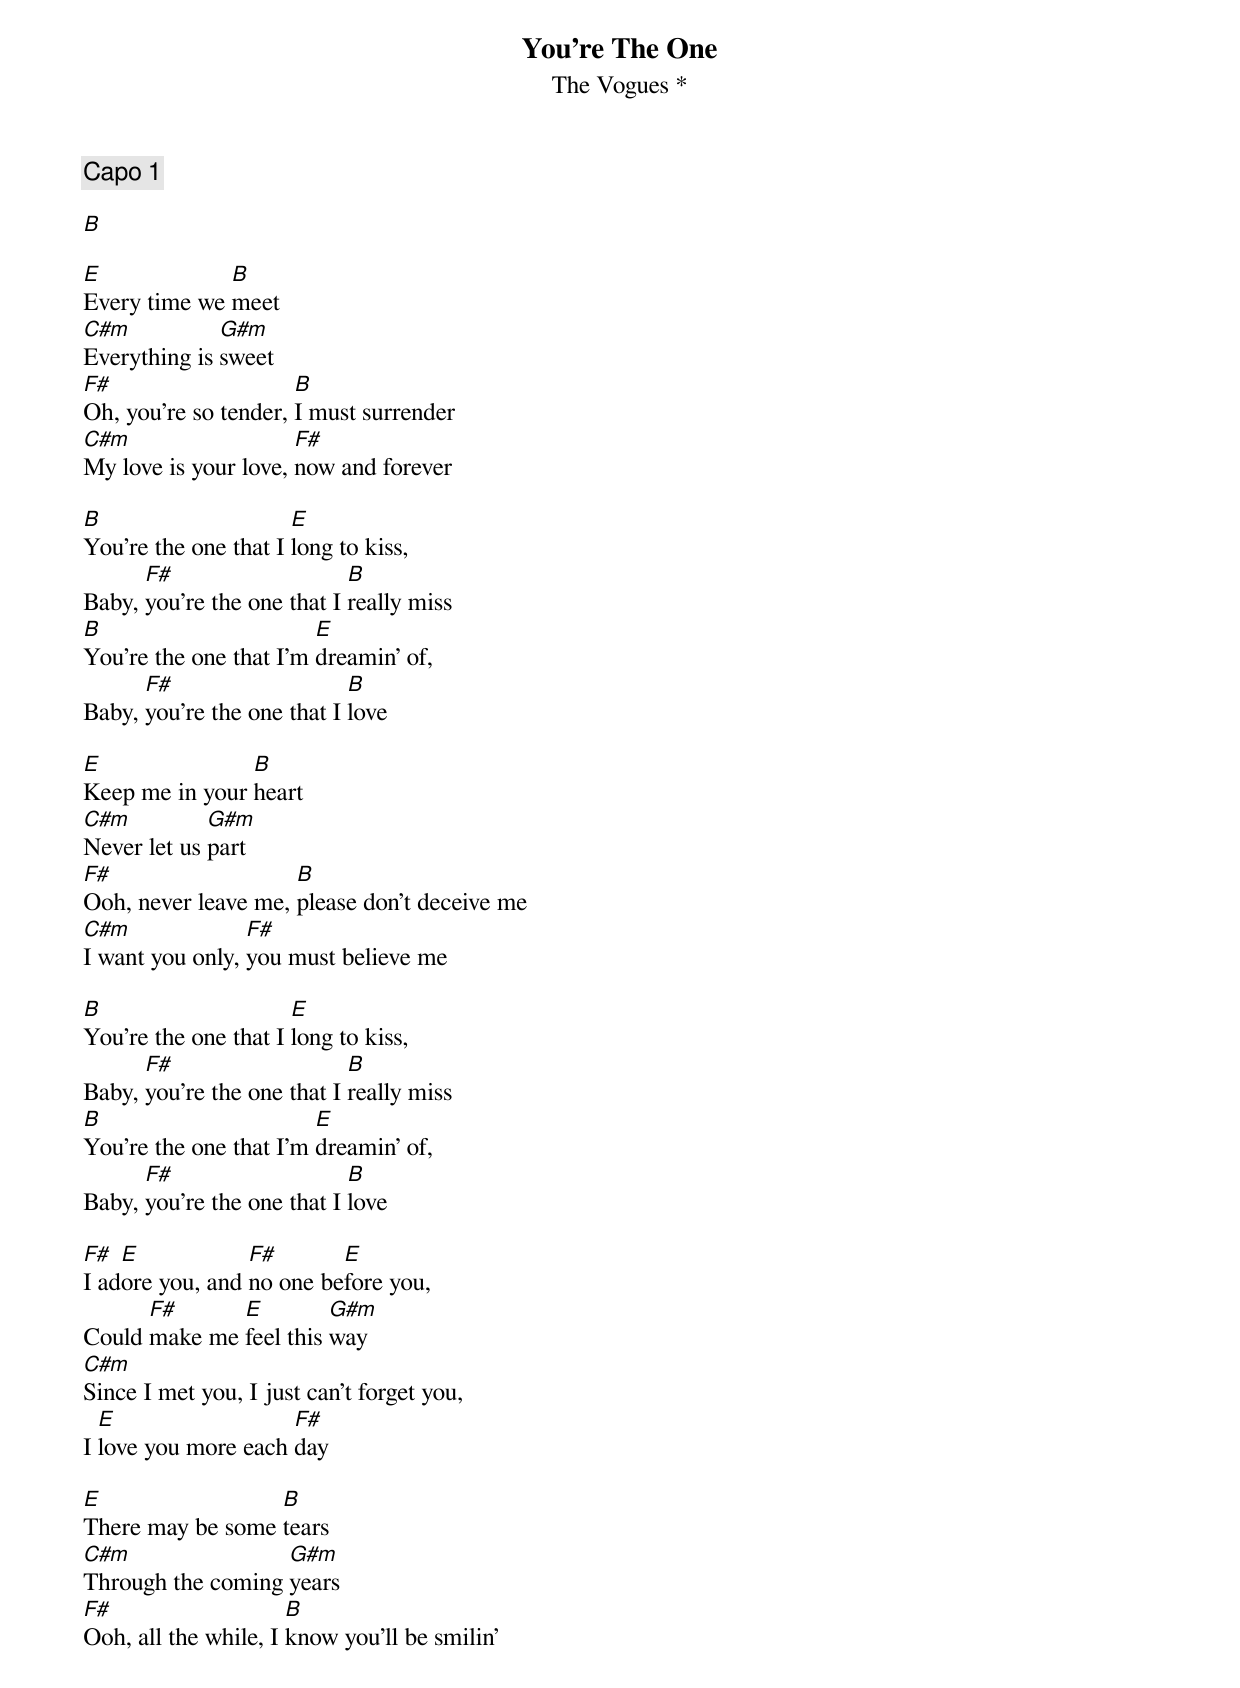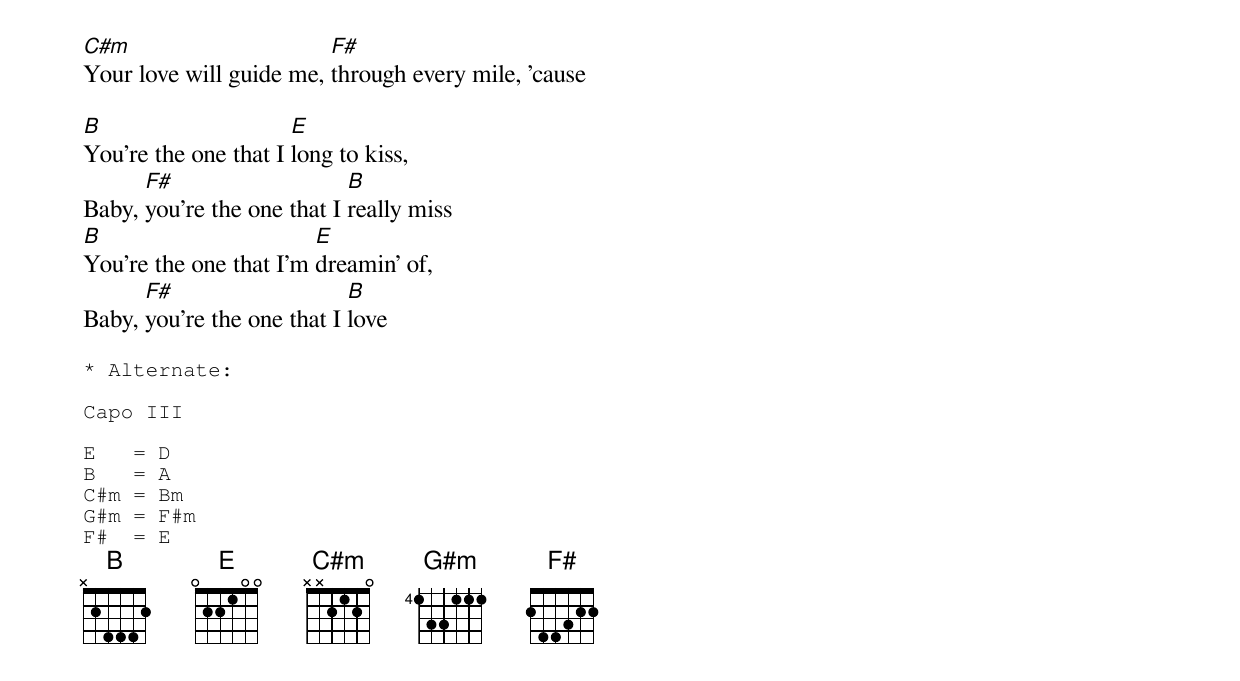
{title: You’re The One}
{subtitle: The Vogues *}

{c:Capo 1}

[B]

[E]Every time we [B]meet
[C#m]Everything is [G#m]sweet
[F#]Oh, you're so tender, [B]I must surrender
[C#m]My love is your love, [F#]now and forever

[B]You're the one that I [E]long to kiss,
Baby, [F#]you're the one that I [B]really miss
[B]You're the one that I'm [E]dreamin' of,
Baby, [F#]you're the one that I [B]love

[E]Keep me in your [B]heart
[C#m]Never let us [G#m]part
[F#]Ooh, never leave me, [B]please don't deceive me
[C#m]I want you only, [F#]you must believe me

[B]You're the one that I [E]long to kiss,
Baby, [F#]you're the one that I [B]really miss
[B]You're the one that I'm [E]dreamin' of,
Baby, [F#]you're the one that I [B]love

[F#]I ad[E]ore you, and [F#]no one be[E]fore you,
Could [F#]make me [E]feel this [G#m]way
[C#m]Since I met you, I just can't forget you,
I [E]love you more each [F#]day

[E]There may be some [B]tears
[C#m]Through the coming [G#m]years
[F#]Ooh, all the while, I [B]know you'll be smilin'
[C#m]Your love will guide me, [F#]through every mile, 'cause

[B]You're the one that I [E]long to kiss,
Baby, [F#]you're the one that I [B]really miss
[B]You're the one that I'm [E]dreamin' of,
Baby, [F#]you're the one that I [B]love

{sot}
* Alternate:

Capo III

E   = D
B   = A
C#m = Bm
G#m = F#m
F#  = E
{eot}
